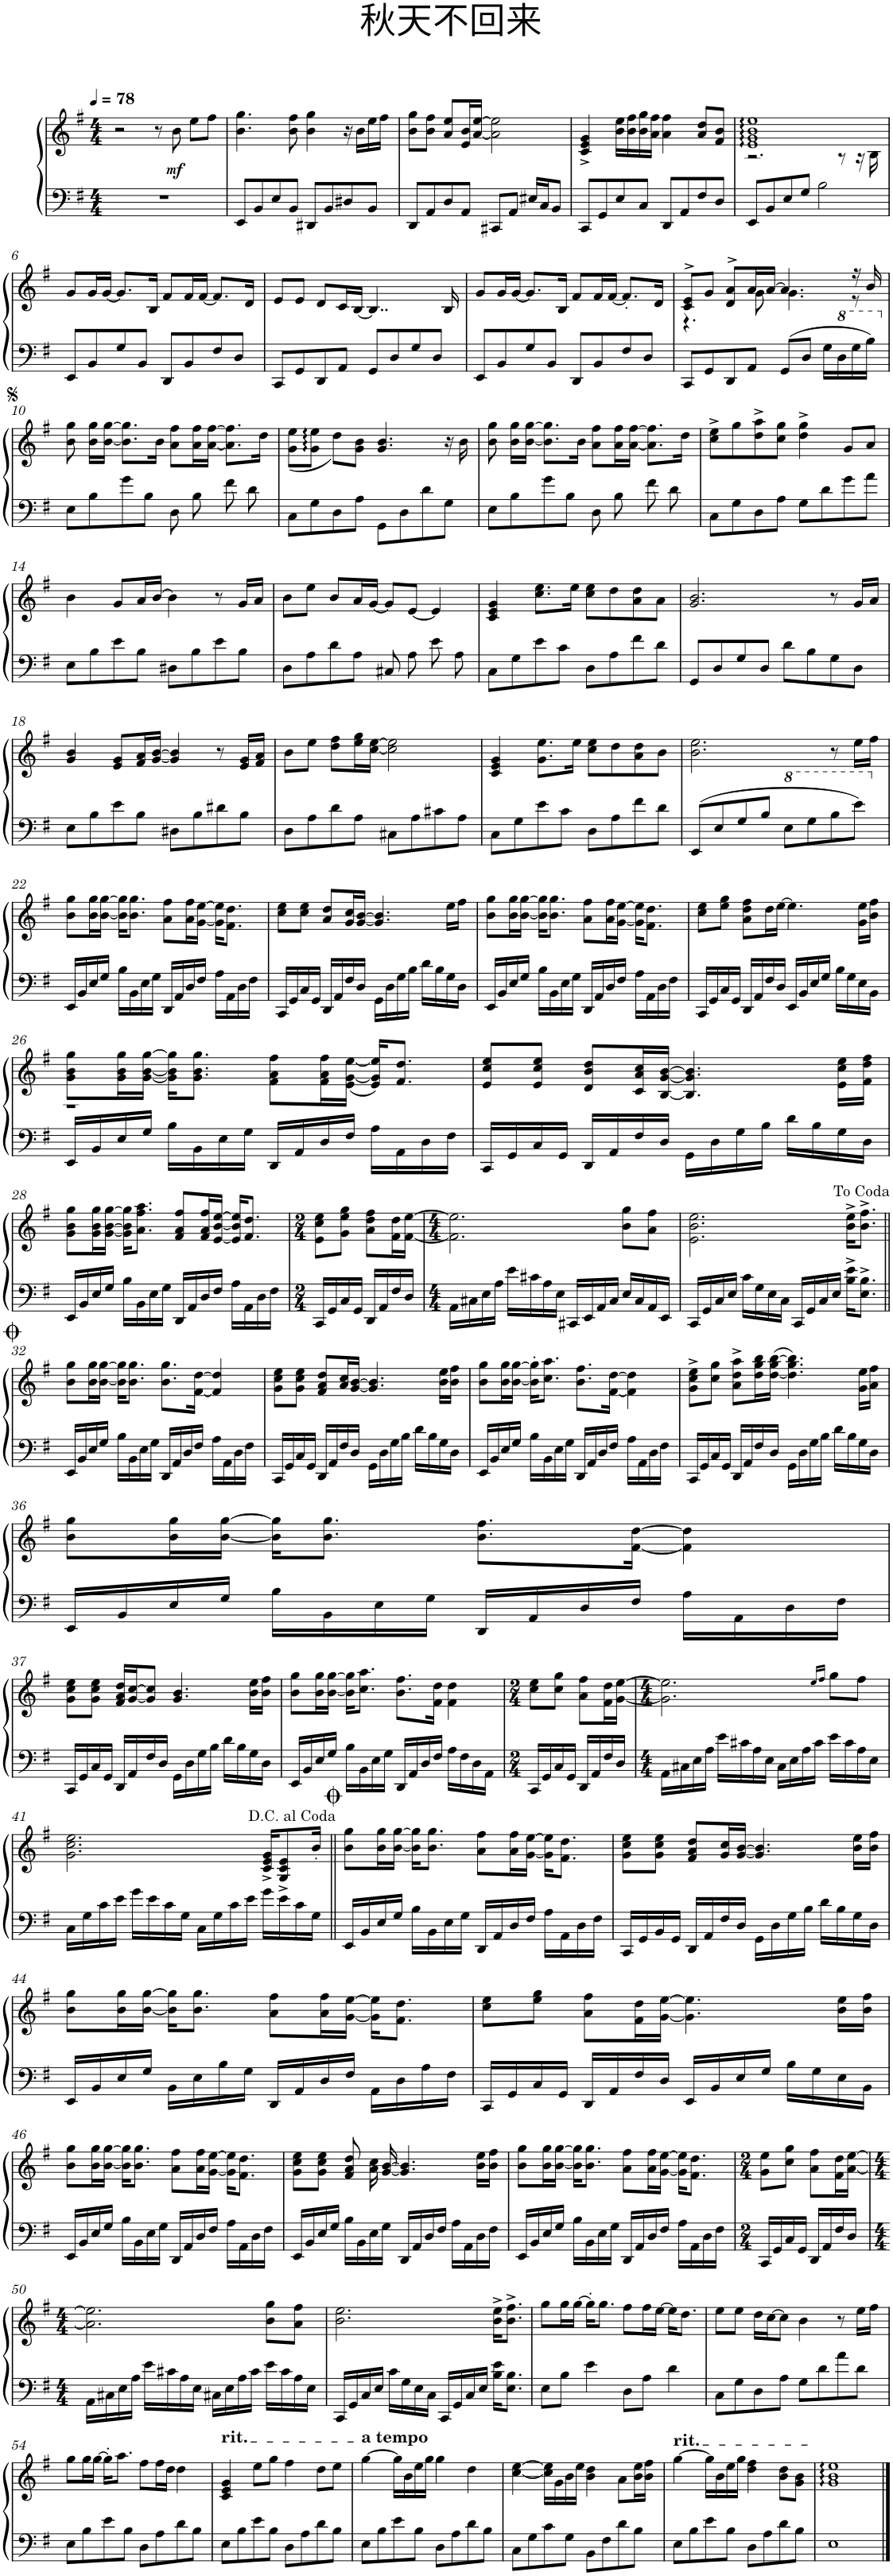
**kern	**kern	**dynam
*part1	*part1	*part1
*staff2	*staff1	*staff1/2
*I"Piano	*	*
*I'Pno	*	*
*clefF4	*clefG2	*
*k[f#]	*k[f#]	*
*M4/4	*M4/4	*
*MM78	*MM78	*
=1	=1	=1
1r	2r	.
.	8r	.
!	!	!LO:DY:b
.	8b\	mf
.	8ee\L	.
.	8ff#\J	.
=2	=2	=2
8EE/L	4.b\ 4.gg\	.
8BB/	.	.
8E/	.	.
8BB/J	8b\ 8ff#\	.
8DD#X/L	4b\ 4gg\	.
8BB/	.	.
8D#X/	16r	.
.	16b\LL	.
8BB/J	16ee\	.
.	16ff#\JJ	.
=3	=3	=3
8DD/L	8b\ 8gg\L	.
8AA/	8b\ 8ff#\J	.
8D/	8a/ 8ee/L	.
8AA/J	16e/ 16b/L	.
.	[16a/ [16ee/JJ	.
8CC#X/L	2a\] 2ee\]	.
8AA/J	.	.
16E#X/LL	.	.
16C/J	.	.
8BB/J	.	.
=4	=4	=4
8CC/L	4c/^ 4e/^ 4g/^	.
8GG/	.	.
8E/	16b\ 16ee\LL	.
.	16b\ 16ff#\	.
8C/J	16b\ 16gg\	.
.	16a\ 16ff#\JJ	.
8DD/L	4a\ 4ff#\	.
8AA/	.	.
8F#/	8a/ 8dd/L	.
8D/J	8f#/ 8b/J	.
=5	=5	=5
*	*^	*
8EE/L	1e:: 1g:: 1b:: 1ee::	2.r	.
8BB/	.	.	.
8E/	.	.	.
8G/J	.	.	.
2B\	.	.	.
.	.	8r	.
.	.	16r	.
.	.	16B\	.
*	*v	*v	*
!!LO:LB:g=z
=6	=6	=6
8EE/L	8g/L	.
8BB/	16g/L	.
.	[<16g/JJ	.
8G/	8.g/L]	.
8BB/J	.	.
.	16B/Jk	.
8DD/L	8f#/L	.
8BB/	16f#/L	.
.	[16f#/JJ	.
8F#/	8.f#/L]	.
8D/J	.	.
.	16d/Jk	.
=7	=7	=7
8CC/L	8e/L	.
8GG/	8e/J	.
8DD/	8d/L	.
8AA/J	16c/L	.
.	[16B/JJ	.
8GG/L	4..B/]	.
8D/	.	.
8G/	.	.
8D/J	.	.
.	16B/	.
=8	=8	=8
8EE/L	8g/L	.
8BB/	16g/L	.
.	[16g/JJ	.
8G/	8.g/L]	.
8BB/J	.	.
.	16B/Jk	.
8DD/L	8f#/L	.
8BB/	16f#/L	.
.	[16f#/JJ	.
8F#/	8.f#'/L]	.
8D/J	.	.
.	16d/Jk	.
=9	=9	=9
*	*^	*
8CC/L	8c/^ 8e/^L	4.r	.
8GG/	8g/J	.	.
8DD/	8d/^ 8a/^L	.	.
8AA/J	16a/L	8g\	.
.	[16a/JJ	.	.
8GG/L	4.a/]	4.g\	.
8D/J	.	.	.
16G\LL	.	.	.
*8va	*	*	*
16d\	.	.	.
16g\	16r	8r	.
16b\JJ	16b/	.	.
*	*v	*v	*
!!LO:LB:g=z
=10	=10	=10
*X8va	*	*
8E\L	8b\ 8gg\	.
8B\	16b\ 16gg\LL	.
.	[16b\ [>16gg\JJ	.
8g\	8.b\] 8.gg\]L	.
8B\J	.	.
.	16b\Jk	.
8D\	8a\ 8ff#\L	.
8B\	16a\ 16ff#\L	.
.	[16a\ [16ff#\JJ	.
8f#\	8.a\] 8.ff#\]L	.
8d\	.	.
.	16dd\Jk	.
=11	=11	=11
8C\L	(<8g\ 8ee\L	.
8G\	8g\:: 8ee\::J	.
8D\	8dd\L)	.
8A\J	8g\ 8b\J	.
8GG\L	4.g/ 4.b/	.
8D\	.	.
8d\	.	.
8G\J	16r	.
.	16b\	.
=12	=12	=12
8E\L	8b\ 8gg\	.
8B\	16b\ 16gg\LL	.
.	[16b\ [>16gg\JJ	.
8g\	8.b\] 8.gg\]L	.
8B\J	.	.
.	16b\Jk	.
8D\	8a\ 8ff#\L	.
8B\	16a\ 16ff#\L	.
.	[16a\ [16ff#\JJ	.
8f#\	8.a\] 8.ff#\]L	.
8d\	.	.
.	16dd\Jk	.
=13	=13	=13
8C\L	8cc\^ 8ee\^L	.
8G\	8gg\	.
8D\	8dd\^ 8aa\^	.
8A\J	8cc\ 8gg\J	.
8G\L	4dd\^ 4gg\^	.
8d\	.	.
8g\	8g/L	.
8a\J	8a/J	.
!!LO:LB:g=z
=14	=14	=14
8E\L	4b\	.
8B\	.	.
8e\	8g/L	.
8B\J	16a/L	.
.	[16b/JJ	.
8D#X\L	4b\]	.
8B\	.	.
8e\	8r	.
8B\J	16g/LL	.
.	16a/JJ	.
=15	=15	=15
8D\L	8b\L	.
8A\	8ee\J	.
8d\	8b/L	.
8A\J	16a/L	.
.	[16g/JJ	.
8C#X/	8g/L]	.
8A\	[8e/J	.
8e\	4e/]	.
8A\	.	.
=16	=16	=16
8C\L	4c/ 4e/ 4g/	.
8G\	.	.
8e\	8.cc\ 8.ee\L	.
8c\J	.	.
.	16ee\Jk	.
8D\L	8cc\ 8ee\L	.
8A\	8dd\	.
8f#\	8a\ 8dd\	.
8d\J	8a\J	.
=17	=17	=17
8GG/L	2.g/ 2.b/	.
8D/	.	.
8G/	.	.
8D/J	.	.
8d\L	.	.
8B\	.	.
8G\	8r	.
8D\J	16g/LL	.
.	16a/JJ	.
!!LO:LB:g=z
=18	=18	=18
8E\L	4g/ 4b/	.
8B\	.	.
8e\	8e/ 8g/L	.
8B\J	16f#/ 16a/L	.
.	[<16g/ [16b/JJ	.
8D#X\L	4g/] 4b/]	.
8B\	.	.
8d#X\	8r	.
8B\J	16e/ 16g/LL	.
.	16f#/ 16a/JJ	.
=19	=19	=19
8D\L	8b\L	.
8A\	8ee\J	.
8d\	8dd\ 8ff#\L	.
8A\J	16ee\ 16gg\L	.
.	[16cc\ [16ee\JJ	.
8C#X\L	2cc\] 2ee\]	.
8A\	.	.
8c#X\	.	.
8A\J	.	.
=20	=20	=20
8C\L	4c/ 4e/ 4g/	.
8G\	.	.
8e\	8.g\ 8.ee\L	.
8c\J	.	.
.	16ee\Jk	.
8D\L	8cc\ 8ee\L	.
8A\	8dd\	.
8f#\	8a\ 8dd\	.
8d\J	8b\J	.
=21	=21	=21
8EE/L	2.b\ 2.ee\	.
8E/	.	.
8G/	.	.
8B/J	.	.
*8va	*	*
8e\L	.	.
8g\	.	.
8b\	8r	.
8ee\J	16ee\LL	.
.	16ff#\JJ	.
!!LO:LB:g=z
=22	=22	=22
*X8va	*	*
16EE/LL	8b\ 8gg\L	.
16BB/	.	.
16E/	16b\ 16gg\L	.
16G/JJ	[16b\ [>16gg\JJ	.
16B\LL	16b\] 16gg\]KL	.
16BB\	8.b\ 8.gg\J	.
16E\	.	.
16G\JJ	.	.
16DD/LL	8a\ 8ff#\L	.
16AA/	.	.
16D/	16a\ 16ff#\L	.
16F#/JJ	[16g\ [16ee\JJ	.
16A\LL	16g\] 16ee\]KL	.
16AA\	8.f#\ 8.dd\J	.
16D\	.	.
16F#\JJ	.	.
=23	=23	=23
16CC/LL	8cc\ 8ee\L	.
16GG/	.	.
16C/	8cc\ 8ee\J	.
16GG/JJ	.	.
16DD/LL	8a/ 8dd/L	.
16AA/	.	.
16F#/	16g/ 16cc/L	.
16D/JJ	[<16g/ [16b/JJ	.
16GG\LL	4.g/] 4.b/]	.
16D\	.	.
16G\	.	.
16B\JJ	.	.
16d\LL	.	.
16B\	.	.
16G\	16ee\LL	.
16D\JJ	16ff#\JJ	.
=24	=24	=24
16EE/LL	8b\ 8gg\L	.
16BB/	.	.
16E/	16b\ 16gg\L	.
16G/JJ	[16b\ [>16gg\JJ	.
16B\LL	16b\] 16gg\]KL	.
16BB\	8.b\ 8.gg\J	.
16E\	.	.
16G\JJ	.	.
16DD/LL	8a\ 8ff#\L	.
16AA/	.	.
16D/	16a\ 16ff#\L	.
16F#/JJ	[16g\ [16ee\JJ	.
16A\LL	16g\] 16ee\]KL	.
16AA\	8.f#\ 8.dd\J	.
16D\	.	.
16F#\JJ	.	.
=25	=25	=25
16CC/LL	8cc\ 8ee\L	.
16GG/	.	.
16C/	8ee\ 8gg\J	.
16GG/JJ	.	.
16DD/LL	8a\ 8dd\ 8ff#\L	.
16AA/	.	.
16F#/	16dd\L	.
16D/JJ	[16ee\JJ	.
16EE/LL	4.ee\]	.
16BB/	.	.
16E/	.	.
16G/JJ	.	.
16B\LL	.	.
16G\	.	.
16E\	16g\ 16ee\LL	.
16BB\JJ	16b\ 16ff#\JJ	.
!!LO:LB:g=z
=26	=26	=26
*	*^	*
16EE/LL	8g\ 8b\ 8gg\L	1r	.
16BB/	.	.	.
16E/	16g\ 16b\ 16gg\L	.	.
16G/JJ	[16g\ [16b\ [>16gg\JJ	.	.
16B\LL	16g\] 16b\] 16gg\]KL	.	.
16BB\	8.g\ 8.b\ 8.gg\J	.	.
16E\	.	.	.
16G\JJ	.	.	.
16DD/LL	8f#\ 8a\ 8ff#\L	.	.
16AA/	.	.	.
16D/	16f#\ 16a\ 16ff#\L	.	.
16F#/JJ	(<16e\ [16g\ [16ee\JJ	.	.
16A\LL	16e/ 16g/] 16ee/]KL)	.	.
16AA\	8.f#/ 8.dd/J	.	.
16D\	.	.	.
16F#\JJ	.	.	.
*	*v	*v	*
=27	=27	=27
16CC/LL	8e/ 8cc/ 8ee/L	.
16GG/	.	.
16C/	8e/ 8cc/ 8ee/J	.
16GG/JJ	.	.
16DD/LL	8d/ 8b/ 8dd/L	.
16AA/	.	.
16F#/	16c/ 16a/ 16cc/L	.
16D/JJ	[<16B/ [<16g/ [16b/JJ	.
16GG\LL	4.B/] 4.g/] 4.b/]	.
16D\	.	.
16G\	.	.
16B\JJ	.	.
16d\LL	.	.
16B\	.	.
16G\	16e\ 16cc\ 16ee\LL	.
16D\JJ	16f#\ 16dd\ 16ff#\JJ	.
!!LO:LB:g=z
=28	=28	=28
16EE/LL	8g\ 8b\ 8gg\L	.
16BB/	.	.
16E/	16g\ 16b\ 16gg\L	.
16G/JJ	[16g\ [16b\ [16gg\JJ	.
16B\LL	16g\] 16b\] 16gg\]KL	.
16BB\	8.a\ 8.ff#\ 8.aa\J	.
16E\	.	.
16G\JJ	.	.
16DD/LL	8f#/ 8a/ 8ff#/L	.
16AA/	.	.
16D/	16f#/ 16a/ 16ff#/L	.
16F#/JJ	[16e/ [16b/ [16ee/JJ	.
16A\LL	16e/] 16b/] 16ee/]KL	.
16AA\	8.f#/ 8.dd/J	.
16D\	.	.
16F#\JJ	.	.
=29	=29	=29
*M2/4	*M2/4	*
16CC/LL	8e\ 8cc\ 8ee\L	.
16GG/	.	.
16C/	8g\ 8ee\ 8gg\J	.
16GG/JJ	.	.
16DD/LL	8a\ 8dd\ 8ff#\L	.
16AA/	.	.
16F#/	16f#\ 16dd\L	.
16D/JJ	[16f#\ [16ee\JJ	.
=30	=30	=30
*M4/4	*M4/4	*
16AA\LL	2.f#\] 2.ee\]	.
16C#X\	.	.
16E\	.	.
16A\JJ	.	.
16e\LL	.	.
16c#X\	.	.
16A\	.	.
16E\JJ	.	.
16CC#X/LL	.	.
16EE/	.	.
16AA/	.	.
16C#/JJ	.	.
16E/LL	8b\ 8gg\L	.
16C#/	.	.
16AA/	8a\ 8ff#\J	.
16EE/JJ	.	.
=31	=31	=31
16CC/LL	2.e\ 2.b\ 2.ee\	.
16GG/	.	.
16C/	.	.
16E/JJ	.	.
16c\LL	.	.
16G\	.	.
16E\	.	.
16C\JJ	.	.
16CC/LL	.	.
16GG/	.	.
16C/	.	.
16E/JJ	.	.
16B\^ 16e\^KL	16b\^ 16ee\^KL	.
8.E\^ 8.B\^J	8.b\^ 8.ff#\^J	.
!!LO:LB:g=z
=32||	=32||	=32||
16EE/LL	8b\ 8gg\L	.
16BB/	.	.
16E/	16b\ 16gg\L	.
16G/JJ	[16b\ [16gg\JJ	.
16B\LL	16b\] 16gg\]KL	.
16BB\	8.b\ 8.gg\J	.
16E\	.	.
16G\JJ	.	.
16DD/LL	8.b\ 8.gg\L	.
16AA/	.	.
16D/	.	.
16F#/JJ	[16f#\ [16dd\Jk	.
16A\LL	4f#/] 4dd/]	.
16AA\	.	.
16D\	.	.
16F#\JJ	.	.
=33	=33	=33
16CC/LL	8g\ 8cc\ 8ee\L	.
16GG/	.	.
16C/	8g\ 8cc\ 8ee\J	.
16GG/JJ	.	.
16DD/LL	8f#/ 8a/ 8dd/L	.
16AA/	.	.
16F#/	16a/ 16cc/L	.
16D/JJ	[<16g/ [>16b/JJ	.
16GG\LL	4.g/] 4.b/]	.
16D\	.	.
16G\	.	.
16B\JJ	.	.
16d\LL	.	.
16B\	.	.
16G\	16b\ 16ee\LL	.
16D\JJ	16b\ 16ff#\JJ	.
=34	=34	=34
16EE/LL	8b\ 8gg\L	.
16BB/	.	.
16E/	16b\ 16gg\L	.
16G/JJ	[16b\ [>16gg\JJ	.
16B\LL	16b\]' 16gg\]'KL	.
16BB\	8.cc\ 8.aa\J	.
16E\	.	.
16G\JJ	.	.
16DD/LL	8.b\ 8.ff#\L	.
16AA/	.	.
16D/	.	.
16F#/JJ	[<16f#\ [16dd\Jk	.
16A\LL	4f#\] 4dd\]	.
16AA\	.	.
16D\	.	.
16F#\JJ	.	.
=35	=35	=35
16CC/LL	8g\^ 8cc\^ 8ee\^L	.
16GG/	.	.
16C/	8cc\ 8gg\J	.
16GG/JJ	.	.
16DD/LL	8a\^ 8dd\^ 8aa\^L	.
16AA/	.	.
16F#/	16dd\ 16gg\ 16bb\L	.
16D/JJ	(>[16dd\ 16gg\ [>16bb\JJ	.
16GG\LL	4.dd\] 4.gg\ 4.bb\])	.
16D\	.	.
16G\	.	.
16B\JJ	.	.
16d\LL	.	.
16B\	.	.
16G\	16g\ 16ee\LL	.
16D\JJ	16a\ 16ff#\JJ	.
!!LO:LB:g=z
=36	=36	=36
16EE/LL	8b\ 8gg\L	.
16BB/	.	.
16E/	16b\ 16gg\L	.
16G/JJ	[16b\ [>16gg\JJ	.
16B\LL	16b\] 16gg\]KL	.
16BB\	8.b\ 8.gg\J	.
16E\	.	.
16G\JJ	.	.
16DD/LL	8.b\ 8.ff#\L	.
16AA/	.	.
16D/	.	.
16F#/JJ	[<16f#\ [>16dd\Jk	.
16A\LL	4f#\] 4dd\]	.
16AA\	.	.
16D\	.	.
16F#\JJ	.	.
!!LO:LB:g=z
=37	=37	=37
16CC/LL	8g\ 8cc\ 8ee\L	.
16GG/	.	.
16C/	8g\ 8cc\ 8ee\J	.
16GG/JJ	.	.
16DD/LL	16f#/ 16a/ 16dd/LL	.
16AA/	[<16g/ [>16cc/J	.
16F#/	8g/] 8cc/]J	.
16D/JJ	.	.
16GG\LL	4.g/ 4.b/	.
16D\	.	.
16G\	.	.
16B\JJ	.	.
16d\LL	.	.
16B\	.	.
16G\	16b\ 16ee\LL	.
16D\JJ	16b\ 16ff#\JJ	.
=38	=38	=38
16EE/LL	8b\ 8gg\L	.
16BB/	.	.
16E/	16b\ 16gg\L	.
16G/JJ	[16b\ [>16gg\JJ	.
16B\LL	16b\] 16gg\]KL	.
16BB\	8.cc\ 8.aa\J	.
16E\	.	.
16G\JJ	.	.
16DD/LL	8.b\ 8.ff#\L	.
16AA/	.	.
16D/	.	.
16F#/JJ	16f#\ 16dd\Jk	.
16A\LL	4f#\ 4dd\	.
16F#\	.	.
16D\	.	.
16AA\JJ	.	.
=39	=39	=39
*M2/4	*M2/4	*
16CC/LL	8cc\ 8ee\L	.
16GG/	.	.
16C/	8cc\ 8gg\J	.
16GG/JJ	.	.
16DD/LL	8a\ 8ff#\L	.
16AA/	.	.
16F#/	16f#\ 16dd\L	.
16D/JJ	[16g\ [16ee\JJ	.
=40	=40	=40
*M4/4	*M4/4	*
16AA\LL	2.g\] 2.ee\]	.
16C#X\	.	.
16E\	.	.
16A\JJ	.	.
16e\LL	.	.
16c#X\	.	.
16A\	.	.
16E\JJ	.	.
16C#\LL	.	.
16E\	.	.
16A\	.	.
16c#\JJ	.	.
.	16qee/LL	.
.	16qff#/JJ	.
16e\LL	8gg\L	.
16c#\	.	.
16A\	8ff#\J	.
16E\JJ	.	.
!!LO:LB:g=z
=41	=41	=41
16C\LL	2.g\ 2.cc\ 2.ee\	.
16G\	.	.
16c\	.	.
16e\JJ	.	.
16g\LL	.	.
16e\	.	.
16c\	.	.
16G\JJ	.	.
16C\LL	.	.
16G\	.	.
16c\	.	.
16e\JJ	.	.
16g\LL	16c/^ 16e/^ 16g/^KL	.
16e\	8G/^ 8c/^ 8e/^	.
16c\	.	.
16G\JJ	16b'/Jk	.
=42||	=42||	=42||
16EE/LL	8b\ 8gg\L	.
16BB/	.	.
16E/	16b\ 16gg\L	.
16G/JJ	[16b\ [>16gg\JJ	.
16B\LL	16b\] 16gg\]KL	.
16BB\	8.b\ 8.gg\J	.
16E\	.	.
16G\JJ	.	.
16DD/LL	8a\ 8ff#\L	.
16AA/	.	.
16D/	16a\ 16ff#\L	.
16F#/JJ	[16g\ [16ee\JJ	.
16A\LL	16g\] 16ee\]KL	.
16AA\	8.f#\ 8.dd\J	.
16D\	.	.
16F#\JJ	.	.
=43	=43	=43
16CC/LL	8g\ 8cc\ 8ee\L	.
16GG/	.	.
16BB/	8g\ 8cc\ 8ee\J	.
16GG/JJ	.	.
16DD/LL	8f#/ 8a/ 8dd/L	.
16AA/	.	.
16F#/	16g/ 16cc/L	.
16D/JJ	[<16g/ [>16b/JJ	.
16GG\LL	4.g/] 4.b/]	.
16D\	.	.
16G\	.	.
16B\JJ	.	.
16d\LL	.	.
16B\	.	.
16G\	16b\ 16ee\LL	.
16D\JJ	16b\ 16ff#\JJ	.
!!LO:LB:g=z
=44	=44	=44
16EE/LL	8b\ 8gg\L	.
16BB/	.	.
16E/	16b\ 16gg\L	.
16G/JJ	[<16b\ [>16gg\JJ	.
16BB\LL	16b\] 16gg\]KL	.
16E\	8.b\ 8.gg\J	.
16B\	.	.
16G\JJ	.	.
16DD/LL	8a\ 8ff#\L	.
16AA/	.	.
16D/	16a\ 16ff#\L	.
16F#/JJ	[16g\ [16ee\JJ	.
16AA\LL	16g\] 16ee\]KL	.
16D\	8.f#\ 8.dd\J	.
16A\	.	.
16F#\JJ	.	.
=45	=45	=45
16CC/LL	8cc\ 8ee\L	.
16GG/	.	.
16C/	8ee\ 8gg\J	.
16GG/JJ	.	.
16DD/LL	8a\ 8ff#\L	.
16AA/	.	.
16F#/	16f#\ 16dd\L	.
16D/JJ	[16g\ [16ee\JJ	.
16EE/LL	4.g\] 4.ee\]	.
16BB/	.	.
16E/	.	.
16G/JJ	.	.
16B\LL	.	.
16G\	.	.
16E\	16b\ 16ee\LL	.
16BB\JJ	16b\ 16ff#\JJ	.
!!LO:LB:g=z
=46	=46	=46
16EE/LL	8b\ 8gg\L	.
16BB/	.	.
16E/	16b\ 16gg\L	.
16G/JJ	[<16b\ [>16gg\JJ	.
16B\LL	16b\] 16gg\]KL	.
16BB\	8.b\ 8.gg\J	.
16E\	.	.
16G\JJ	.	.
16DD/LL	8a\ 8ff#\L	.
16AA/	.	.
16D/	16a\ 16ff#\L	.
16F#/JJ	[16g\ [16ee\JJ	.
16A\LL	16g\] 16ee\]KL	.
16AA\	8.f#\ 8.dd\J	.
16D\	.	.
16F#\JJ	.	.
=47	=47	=47
16EE/LL	8g\ 8cc\ 8ee\L	.
16BB/	.	.
16E/	8g\ 8cc\ 8ee\J	.
16G/JJ	.	.
16B\LL	8f#/ 8a/ 8dd/	.
16BB\	.	.
16E\	16a\ 16cc\	.
16G\JJ	[16g/ [16b/	.
16DD/LL	4.g/] 4.b/]	.
16AA/	.	.
16D/	.	.
16F#/JJ	.	.
16A\LL	.	.
16AA\	.	.
16D\	16b\ 16ee\LL	.
16F#\JJ	16b\ 16ff#\JJ	.
=48	=48	=48
16EE/LL	8b\ 8gg\L	.
16BB/	.	.
16E/	16b\ 16gg\L	.
16G/JJ	[<16b\ [>16gg\JJ	.
16B\LL	16b\] 16gg\]KL	.
16BB\	8.b\ 8.gg\J	.
16E\	.	.
16G\JJ	.	.
16DD/LL	8a\ 8ff#\L	.
16AA/	.	.
16D/	16a\ 16ff#\L	.
16F#/JJ	[16g\ [16ee\JJ	.
16A\LL	16g\] 16ee\]KL	.
16AA\	8.f#\ 8.dd\J	.
16D\	.	.
16F#\JJ	.	.
=49	=49	=49
*M2/4	*M2/4	*
16CC/LL	8g\ 8ee\L	.
16GG/	.	.
16C/	8cc\ 8gg\J	.
16GG/JJ	.	.
16DD/LL	8a\ 8ff#\L	.
16AA/	.	.
16F#/	16f#\ 16dd\L	.
16D/JJ	[16a\ [>16ee\JJ	.
!!LO:LB:g=z
=50	=50	=50
*M4/4	*M4/4	*
16AA\LL	2.a\] 2.ee\]	.
16C#X\	.	.
16E\	.	.
16A\JJ	.	.
16e\LL	.	.
16c#X\	.	.
16A\	.	.
16E\JJ	.	.
16C#X\LL	.	.
16E\	.	.
16A\	.	.
16c#\JJ	.	.
16e\LL	8b\ 8gg\L	.
16c#\	.	.
16A\	8a\ 8ff#\J	.
16E\JJ	.	.
=51	=51	=51
16CC/LL	2.b\ 2.ee\	.
16GG/	.	.
16C/	.	.
16E/JJ	.	.
16c\LL	.	.
16G\	.	.
16E\	.	.
16C\JJ	.	.
16CC/LL	.	.
16GG/	.	.
16C/	.	.
16E/JJ	.	.
16B\ 16e\KL	16b\^ 16ee\^KL	.
8.E\ 8.B\J	8.b\^ 8.ff#\^J	.
=52	=52	=52
8E\L	8gg\L	.
8B\J	16gg\L	.
.	[>16gg\JJ	.
4e\	16gg'\KL]	.
.	8.gg\J	.
8D\L	8ff#\L	.
8A\J	16ff#\L	.
.	[>16ee\JJ	.
4d\	16ee\KL]	.
.	8.dd\J	.
=53	=53	=53
8C\L	8ee\L	.
8G\	8ee\J	.
8D\	16dd\LL	.
.	[16cc\J	.
8A\J	8cc\J]	.
8G\L	4b\	.
8d\	.	.
8a\	8r	.
8d\J	16ee\LL	.
.	16ff#\JJ	.
!!LO:LB:g=z
=54	=54	=54
8E\L	8gg\L	.
8B\	16gg\L	.
.	[>16gg\JJ	.
8e\	16gg'\KL]	.
.	8.aa\J	.
8B\J	.	.
8D\L	8ff#\L	.
8A\	16ff#\L	.
.	16dd\JJ	.
8d\	4dd\	.
8B\J	.	.
=55	=55	=55
!	!LO:TX:a:t=rit.	!
8E\L	4c/ 4e/ 4g/	.
8B\	.	.
8e\	8ee\L	.
8B\J	8gg\J	.
8D\L	4ff#\	.
8A\	.	.
8d\	8dd\L	.
8B\J	8ee\J	.
=56	=56	=56
!	!LO:TX:a:B:t=a tempo	!
8E\L	[4gg\	.
8B\	.	.
8e\	16gg\LL]	.
.	16b\	.
8B\J	16ee\	.
.	16gg\JJ	.
8D\L	4gg\	.
8A\	.	.
8d\	4dd\	.
8B\J	.	.
=57	=57	=57
8C\L	[4cc\ [4ee\	.
8G\	.	.
8c\	16cc\] 16ee\]LL	.
.	16g\	.
8G\J	16b\	.
.	16ee\JJ	.
8BB\L	4b\ 4dd\	.
8F#\	.	.
8d\	8a\L	.
8B\J	16b\ 16ee\L	.
.	16b\ 16ff#\JJ	.
=58	=58	=58
!	!LO:TX:a:t=rit.	!
8E\L	[4gg\	.
8B\	.	.
8e\	16gg\LL]	.
.	16b\	.
8B\J	16ee\	.
.	16gg\JJ	.
8D\L	4dd\ 4ff#\	.
8A\	.	.
8d\	8b\ 8dd\L	.
8B\J	8g\ 8b\J	.
=59	=59	=59
1E	1g:: 1b:: 1ee::	.
==	==	==
*-	*-	*-
